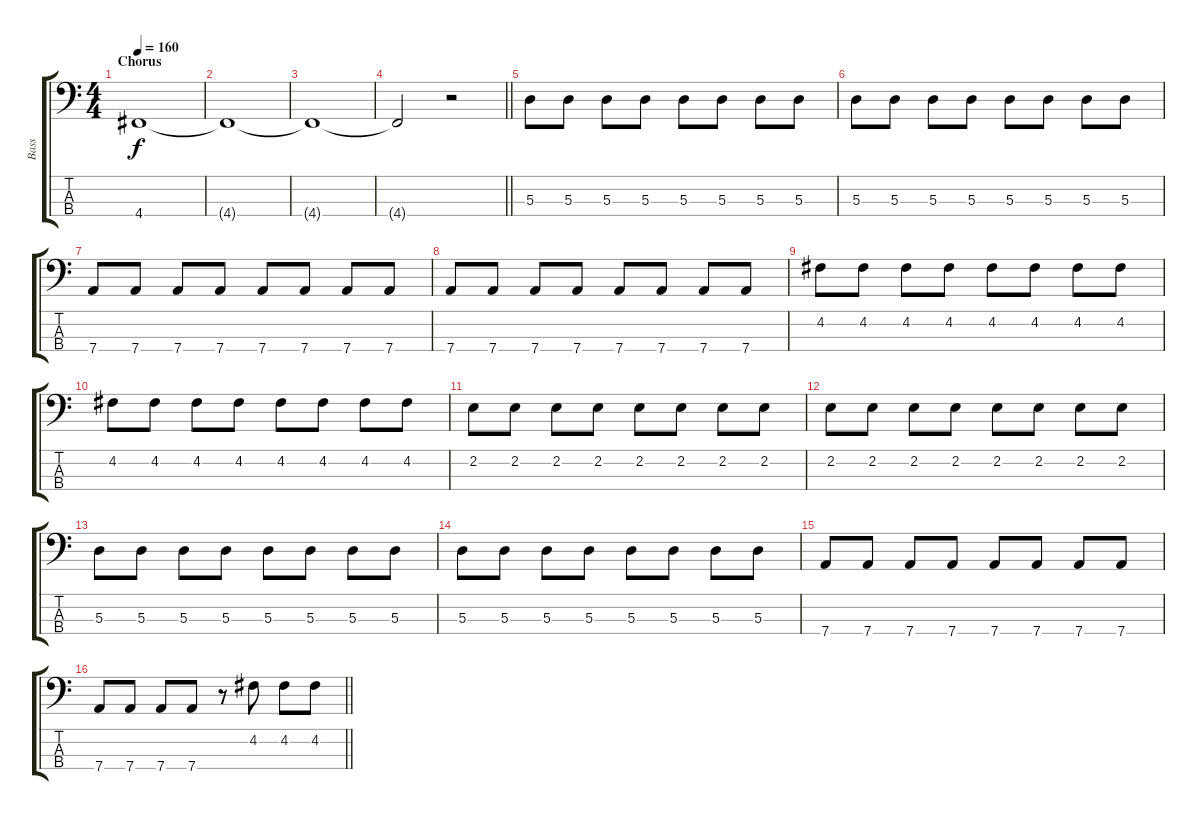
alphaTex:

\track ("Bass" "Bass") {instrument electricbasspick}
\staff {score tabs}
\tuning (G2 D2 A1 D1) {hide}
\ts (4 4)
\section ("" "Chorus")
\tempo 160
\clef f4
\ks c
4.4.1{dy f} |
4.4{t}.1 |
4.4{t}.1 |
\barLineRight lightlight
4.4{t}.2 r.2 |
\section ("" "")
5.3.8 5.3.8 5.3.8 5.3.8 5.3.8 5.3.8 5.3.8 5.3.8 |
5.3.8 5.3.8 5.3.8 5.3.8 5.3.8 5.3.8 5.3.8 5.3.8 |
7.4.8 7.4.8 7.4.8 7.4.8 7.4.8 7.4.8 7.4.8 7.4.8 |
7.4.8 7.4.8 7.4.8 7.4.8 7.4.8 7.4.8 7.4.8 7.4.8 |
4.2.8 4.2.8 4.2.8 4.2.8 4.2.8 4.2.8 4.2.8 4.2.8 |
4.2.8 4.2.8 4.2.8 4.2.8 4.2.8 4.2.8 4.2.8 4.2.8 |
2.2.8 2.2.8 2.2.8 2.2.8 2.2.8 2.2.8 2.2.8 2.2.8 |
2.2.8 2.2.8 2.2.8 2.2.8 2.2.8 2.2.8 2.2.8 2.2.8 |
5.3.8 5.3.8 5.3.8 5.3.8 5.3.8 5.3.8 5.3.8 5.3.8 |
5.3.8 5.3.8 5.3.8 5.3.8 5.3.8 5.3.8 5.3.8 5.3.8 |
7.4.8 7.4.8 7.4.8 7.4.8 7.4.8 7.4.8 7.4.8 7.4.8 |
\barLineRight lightlight
7.4.8 7.4.8 7.4.8 7.4.8 r.8 4.2.8 4.2.8 4.2.8
